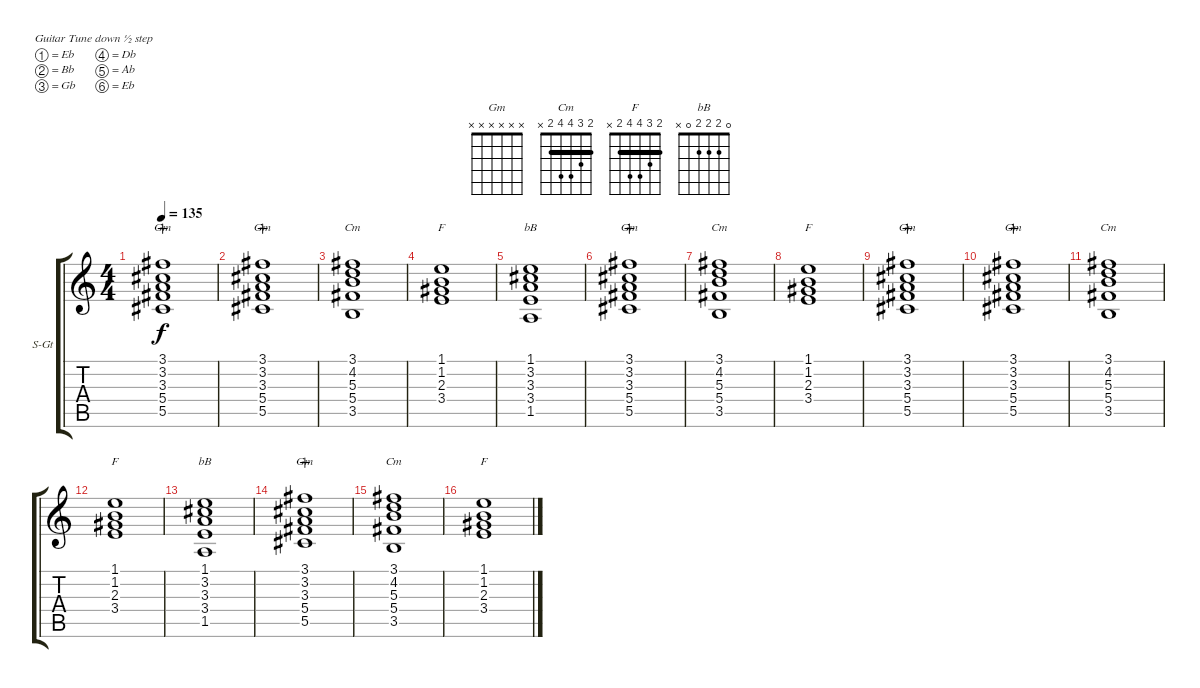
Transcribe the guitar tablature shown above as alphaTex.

\bracketExtendMode groupsimilarinstruments
\firstSystemTrackNameOrientation horizontal
\otherSystemsTrackNameOrientation horizontal
\track ("½µ°ëµ÷¼üÅÌ" "S-Gt") {instrument stringensemble1}
\staff {score tabs}
\tuning (Eb4 Bb3 Gb3 Db3 Ab2 Eb2)
\displaytranspose 12
\chord ("Gm" x x x x x x)
\chord ("Cm" 2 3 4 4 2 x) {barre 2}
\chord ("F" 2 3 4 4 2 x) {barre 2}
\chord ("bB" 0 2 2 2 0 x)
\ts (4 4)
\tempo 135
\clef g2
\ks c
(3.1 3.2 3.3 5.4 5.5).1{ch "Gm" dy f wahc} |
(3.1 3.2 3.3 5.4 5.5).1{ch "Gm" wahc} |
(3.1 4.2 5.3 5.4 3.5).1{ch "Cm"} |
(1.1 1.2 2.3 3.4).1{ch "F"} |
(1.1 3.2 3.3 3.4 1.5).1{ch "bB"} |
(3.1 3.2 3.3 5.4 5.5).1{ch "Gm" wahc} |
(3.1 4.2 5.3 5.4 3.5).1{ch "Cm"} |
(1.1 1.2 2.3 3.4).1{ch "F"} |
(3.1 3.2 3.3 5.4 5.5).1{ch "Gm" wahc} |
(3.1 3.2 3.3 5.4 5.5).1{ch "Gm" wahc} |
(3.1 4.2 5.3 5.4 3.5).1{ch "Cm"} |
(1.1 1.2 2.3 3.4).1{ch "F"} |
(1.1 3.2 3.3 3.4 1.5).1{ch "bB"} |
(3.1 3.2 3.3 5.4 5.5).1{ch "Gm" wahc} |
(3.1 4.2 5.3 5.4 3.5).1{ch "Cm"} |
(1.1 1.2 2.3 3.4).1{ch "F"}
